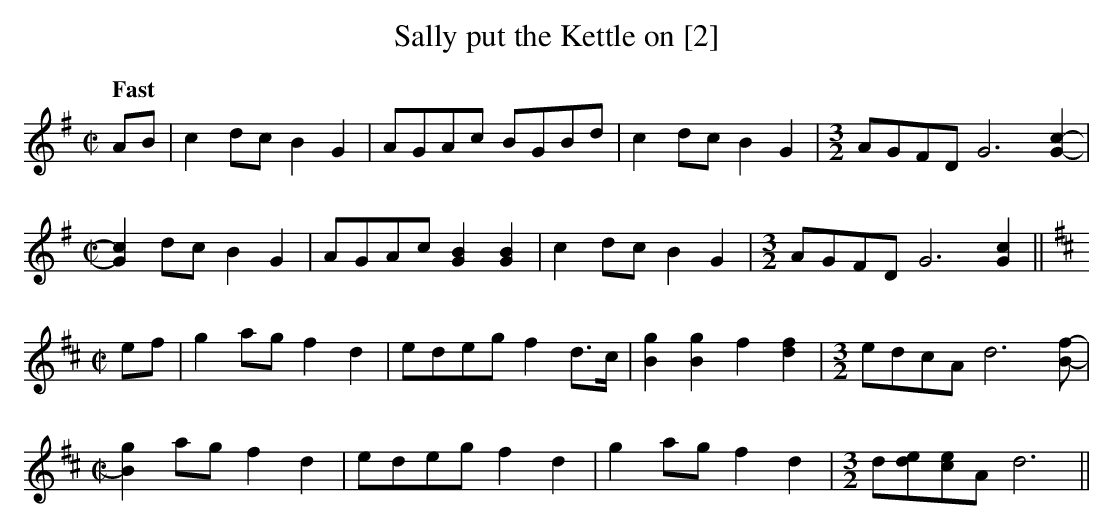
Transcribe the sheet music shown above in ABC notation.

X:1
T:Sally put the Kettle on [2]
M:C|
L:1/8
Q:"Fast"
K:G
AB|c2 dc B2G2|AGAc BGBd|c2 dc B2G2|[M:3/2]AGFD G6[G2c2]-|
[M:C|][G2c2]dc B2G2|AGAc [G2B2][G2B2]|c2 dc B2G2|[M:3/2]AGFD G6[G2c2]||
K:D
[M:C|]ef|g2 ag f2d2|edeg f2d>c|[B2g2][B2g2]f2 [d2f2]|[M:3/2]edcA d6[Bf]-|
[M:C|][B2g2] ag f2d2|edeg f2d2|g2 ag f2d2|[M:3/2]d[de][ce]A d6||
